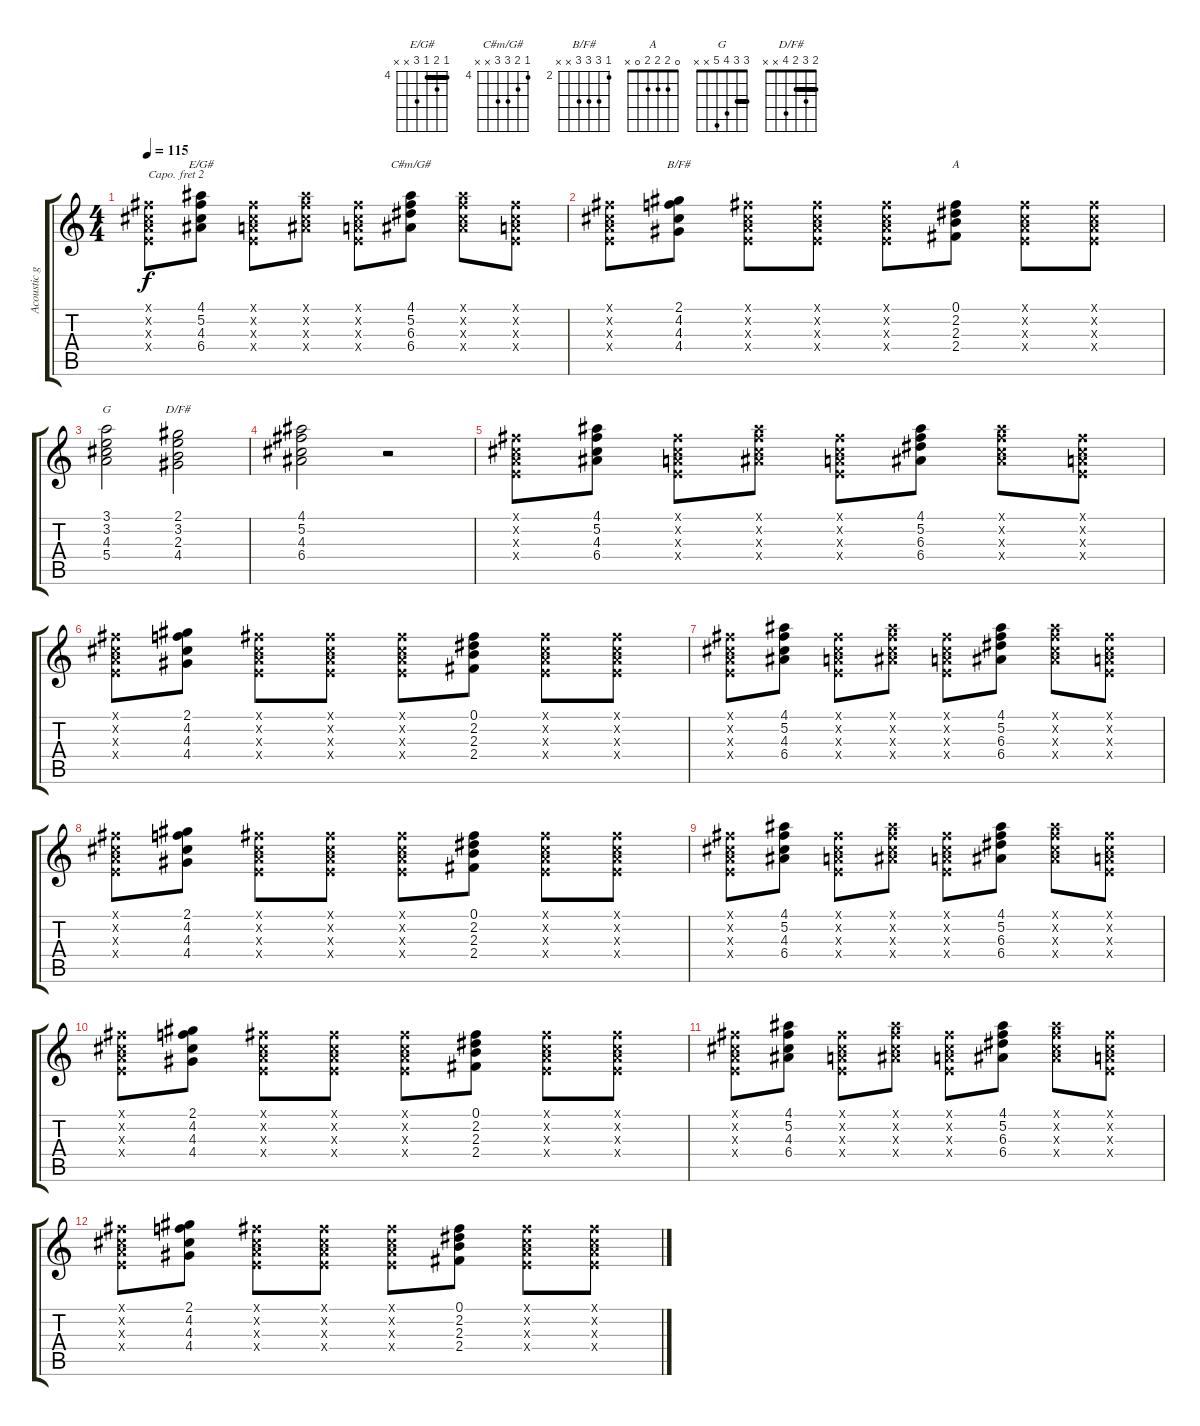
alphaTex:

\track ("Acoustic guitar capo 2" "Acoustic g") {instrument acousticguitarsteel}
\staff {score tabs}
\capo 2
\tuning (E4 B3 G3 D3 A2 E2) {hide}
\chord ("E/G#" 4 5 4 6 x x) {firstfret 4 barre 4}
\chord ("C#m/G#" 4 5 6 6 x x) {firstfret 4}
\chord ("B/F#" 2 4 4 4 x x) {firstfret 2}
\chord ("A" 0 2 2 2 0 x)
\chord ("G" 3 3 4 5 x x) {barre 3}
\chord ("D/F#" 2 3 2 4 x x) {barre 2}
\ts (4 4)
\tempo 115
\clef g2
\ks c
(0.1{x} 0.2{x} 0.3{x} 0.4{x}).8{dy f} (4.1 5.2 4.3 6.4).8{ch "E/G#"} (0.1{x} 0.2{x} 0.3{x} 0.4{x}).8 (4.1{x} 5.2{x} 4.3{x} 6.4{x}).8 (0.1{x} 0.2{x} 0.3{x} 0.4{x}).8 (4.1 5.2 6.3 6.4).8{ch "C#m/G#"} (4.1{x} 5.2{x} 4.3{x} 6.4{x}).8 (0.1{x} 0.2{x} 0.3{x} 0.4{x}).8 |
(0.1{x} 0.2{x} 0.3{x} 0.4{x}).8 (2.1 4.2 4.3 4.4).8{ch "B/F#"} (0.1{x} 0.2{x} 0.3{x} 0.4{x}).8 (0.1{x} 0.2{x} 0.3{x} 0.4{x}).8 (0.1{x} 0.2{x} 0.3{x} 0.4{x}).8 (0.1 2.2 2.3 2.4).8{ch "A"} (0.1{x} 0.2{x} 0.3{x} 0.4{x}).8 (0.1{x} 0.2{x} 0.3{x} 0.4{x}).8 |
(3.1 3.2 4.3 5.4).2{ch "G"} (2.1 3.2 2.3 4.4).2{ch "D/F#"} |
(4.1 5.2 4.3 6.4).2 r.2 |
(0.1{x} 0.2{x} 0.3{x} 0.4{x}).8 (4.1 5.2 4.3 6.4).8 (0.1{x} 0.2{x} 0.3{x} 0.4{x}).8 (4.1{x} 5.2{x} 4.3{x} 6.4{x}).8 (0.1{x} 0.2{x} 0.3{x} 0.4{x}).8 (4.1 5.2 6.3 6.4).8 (4.1{x} 5.2{x} 4.3{x} 6.4{x}).8 (0.1{x} 0.2{x} 0.3{x} 0.4{x}).8 |
(0.1{x} 0.2{x} 0.3{x} 0.4{x}).8 (2.1 4.2 4.3 4.4).8 (0.1{x} 0.2{x} 0.3{x} 0.4{x}).8 (0.1{x} 0.2{x} 0.3{x} 0.4{x}).8 (0.1{x} 0.2{x} 0.3{x} 0.4{x}).8 (0.1 2.2 2.3 2.4).8 (0.1{x} 0.2{x} 0.3{x} 0.4{x}).8 (0.1{x} 0.2{x} 0.3{x} 0.4{x}).8 |
(0.1{x} 0.2{x} 0.3{x} 0.4{x}).8 (4.1 5.2 4.3 6.4).8 (0.1{x} 0.2{x} 0.3{x} 0.4{x}).8 (4.1{x} 5.2{x} 4.3{x} 6.4{x}).8 (0.1{x} 0.2{x} 0.3{x} 0.4{x}).8 (4.1 5.2 6.3 6.4).8 (4.1{x} 5.2{x} 4.3{x} 6.4{x}).8 (0.1{x} 0.2{x} 0.3{x} 0.4{x}).8 |
(0.1{x} 0.2{x} 0.3{x} 0.4{x}).8 (2.1 4.2 4.3 4.4).8 (0.1{x} 0.2{x} 0.3{x} 0.4{x}).8 (0.1{x} 0.2{x} 0.3{x} 0.4{x}).8 (0.1{x} 0.2{x} 0.3{x} 0.4{x}).8 (0.1 2.2 2.3 2.4).8 (0.1{x} 0.2{x} 0.3{x} 0.4{x}).8 (0.1{x} 0.2{x} 0.3{x} 0.4{x}).8 |
(0.1{x} 0.2{x} 0.3{x} 0.4{x}).8 (4.1 5.2 4.3 6.4).8 (0.1{x} 0.2{x} 0.3{x} 0.4{x}).8 (4.1{x} 5.2{x} 4.3{x} 6.4{x}).8 (0.1{x} 0.2{x} 0.3{x} 0.4{x}).8 (4.1 5.2 6.3 6.4).8 (4.1{x} 5.2{x} 4.3{x} 6.4{x}).8 (0.1{x} 0.2{x} 0.3{x} 0.4{x}).8 |
(0.1{x} 0.2{x} 0.3{x} 0.4{x}).8 (2.1 4.2 4.3 4.4).8 (0.1{x} 0.2{x} 0.3{x} 0.4{x}).8 (0.1{x} 0.2{x} 0.3{x} 0.4{x}).8 (0.1{x} 0.2{x} 0.3{x} 0.4{x}).8 (0.1 2.2 2.3 2.4).8 (0.1{x} 0.2{x} 0.3{x} 0.4{x}).8 (0.1{x} 0.2{x} 0.3{x} 0.4{x}).8 |
(0.1{x} 0.2{x} 0.3{x} 0.4{x}).8{volume 0} (4.1 5.2 4.3 6.4).8 (0.1{x} 0.2{x} 0.3{x} 0.4{x}).8 (4.1{x} 5.2{x} 4.3{x} 6.4{x}).8 (0.1{x} 0.2{x} 0.3{x} 0.4{x}).8 (4.1 5.2 6.3 6.4).8 (4.1{x} 5.2{x} 4.3{x} 6.4{x}).8 (0.1{x} 0.2{x} 0.3{x} 0.4{x}).8 |
(0.1{x} 0.2{x} 0.3{x} 0.4{x}).8 (2.1 4.2 4.3 4.4).8 (0.1{x} 0.2{x} 0.3{x} 0.4{x}).8 (0.1{x} 0.2{x} 0.3{x} 0.4{x}).8 (0.1{x} 0.2{x} 0.3{x} 0.4{x}).8 (0.1 2.2 2.3 2.4).8 (0.1{x} 0.2{x} 0.3{x} 0.4{x}).8 (0.1{x} 0.2{x} 0.3{x} 0.4{x}).8
